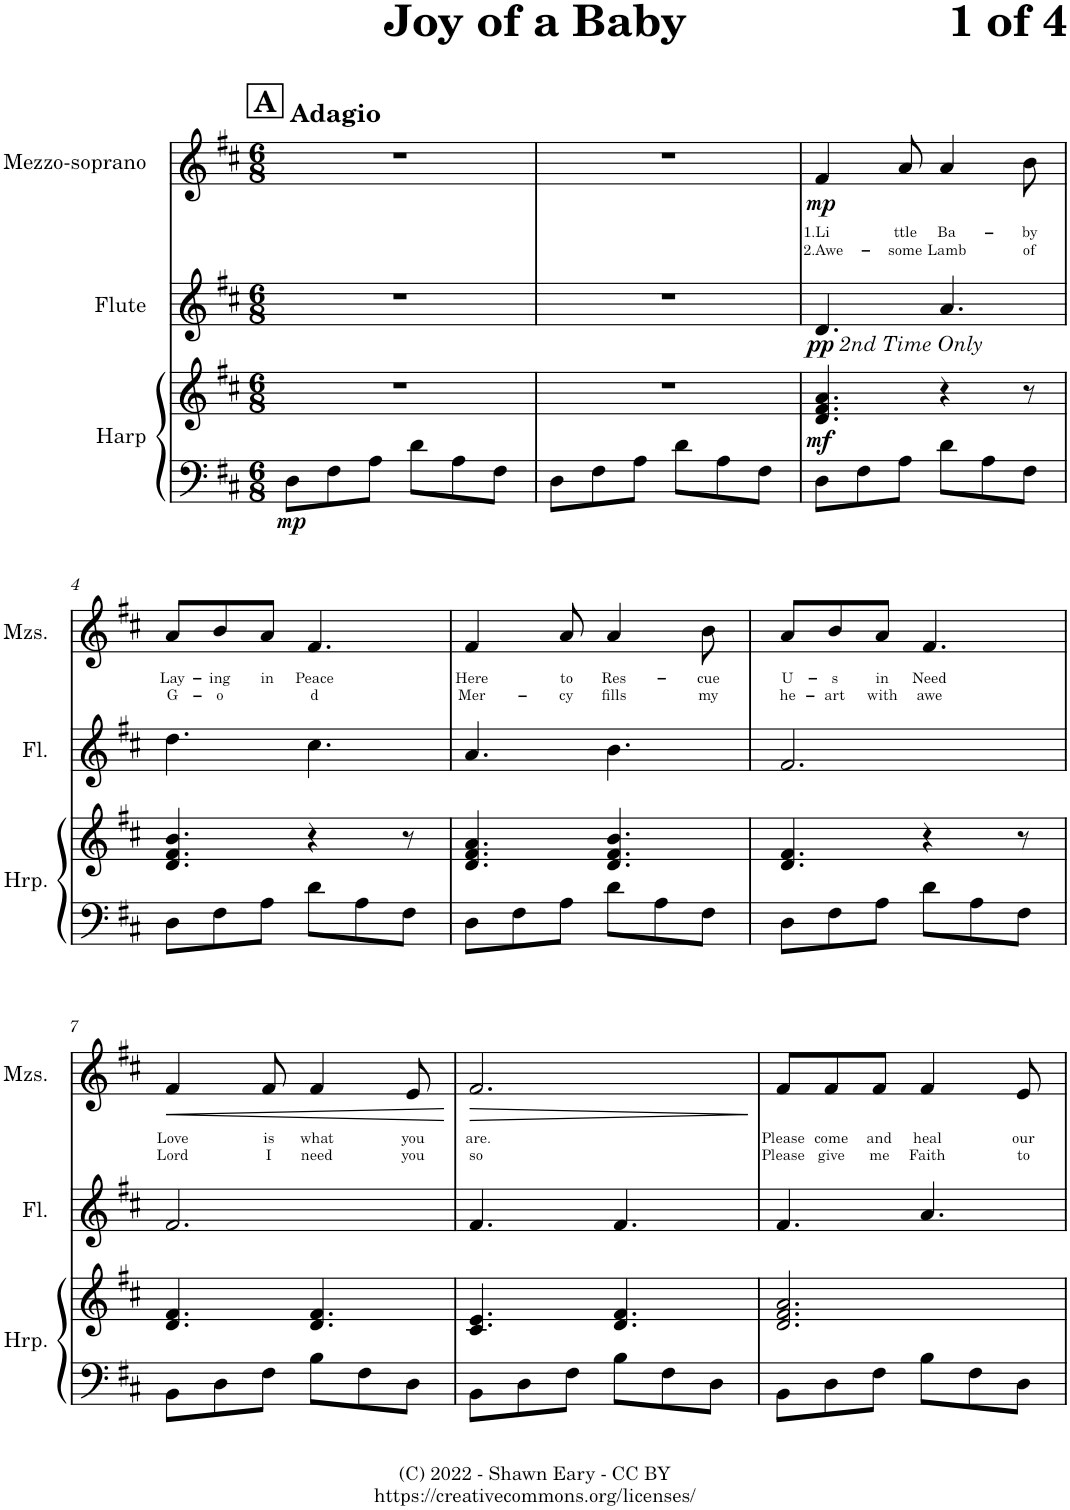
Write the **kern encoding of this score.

**kern	**kern	**dynam	**kern	**dynam	**kern	**text	**text	**dynam
*part3	*part3	*part3	*part2	*part2	*part1	*part1	*part1	*part1
*staff4	*staff3	*staff3/4	*staff2	*staff2	*staff1	*staff1	*staff1	*staff1
*I"Harp	*	*	*I"Flute	*	*I"Mezzo-soprano	*	*	*
*I'Hrp.	*	*	*I'Fl.	*	*I'Mzs.	*	*	*
*clefF4	*clefG2	*	*clefG2	*	*clefG2	*	*	*
*k[f#c#]	*k[f#c#]	*	*k[f#c#]	*	*k[f#c#]	*	*	*
*M6/8	*M6/8	*	*M6/8	*	*M6/8	*	*	*
!!LO:REH:place=s1:a:B:cj:fs=14:t=A
=1	=1	=1	=1	=1	=1	=1	=1	=1
!	!	!	!	!	!LO:TX:a:B:t=Adagio	!	!	!
!	!	!LO:DY:b=2	!	!	!	!	!	!
8D\L	2.r	mp	2.r	.	2.r	.	.	.
8F#\	.	.	.	.	.	.	.	.
8A\J	.	.	.	.	.	.	.	.
8d\L	.	.	.	.	.	.	.	.
8A\	.	.	.	.	.	.	.	.
8F#\J	.	.	.	.	.	.	.	.
=2	=2	=2	=2	=2	=2	=2	=2	=2
8D\L	2.r	.	2.r	.	2.r	.	.	.
8F#\	.	.	.	.	.	.	.	.
8A\J	.	.	.	.	.	.	.	.
8d\L	.	.	.	.	.	.	.	.
8A\	.	.	.	.	.	.	.	.
8F#\J	.	.	.	.	.	.	.	.
=3	=3	=3	=3	=3	=3	=3	=3	=3
!	!	!	!LO:TX:b:i:t=2nd Time Only	!	!	!	!	!
!	!	!LO:DY:b	!	!LO:DY:b	!	!LO:LY:b	!LO:LY:b	!LO:DY:b
8D\L	4.d/ 4.f#/ 4.a/	mf	4.d/	pp	4f#/	1.Li	2.Awe-	mp
8F#\	.	.	.	.	.	.	.	.
!	!	!	!	!	!	!LO:LY:b	!LO:LY:b	!
8A\J	.	.	.	.	8a/	ttle	-some	.
!	!	!	!	!	!	!LO:LY:b	!LO:LY:b	!
8d\L	4r	.	4.a/	.	4a/	Ba-	Lamb	.
8A\	.	.	.	.	.	.	.	.
!	!	!	!	!	!	!LO:LY:b	!LO:LY:b	!
8F#\J	8r	.	.	.	8b\	-by	of	.
!!LO:LB:g=z
=4	=4	=4	=4	=4	=4	=4	=4	=4
!	!	!	!	!	!	!LO:LY:b	!LO:LY:b	!
8D\L	4.d/ 4.f#/ 4.b/	.	4.dd\	.	8a/L	Lay-	G-	.
!	!	!	!	!	!	!LO:LY:b	!LO:LY:b	!
8F#\	.	.	.	.	8b/	-ing	-o	.
!	!	!	!	!	!	!LO:LY:b	!	!
8A\J	.	.	.	.	8a/J	in	.	.
!	!	!	!	!	!	!LO:LY:b	!LO:LY:b	!
8d\L	4r	.	4.cc#\	.	4.f#/	Peace	d	.
8A\	.	.	.	.	.	.	.	.
8F#\J	8r	.	.	.	.	.	.	.
=5	=5	=5	=5	=5	=5	=5	=5	=5
!	!	!	!	!	!	!LO:LY:b	!LO:LY:b	!
8D\L	4.d/ 4.f#/ 4.a/	.	4.a/	.	4f#/	Here	Mer-	.
8F#\	.	.	.	.	.	.	.	.
!	!	!	!	!	!	!LO:LY:b	!LO:LY:b	!
8A\J	.	.	.	.	8a/	to	-cy	.
!	!	!	!	!	!	!LO:LY:b	!LO:LY:b	!
8d\L	4.d/ 4.f#/ 4.b/	.	4.b\	.	4a/	Res-	fills	.
8A\	.	.	.	.	.	.	.	.
!	!	!	!	!	!	!LO:LY:b	!LO:LY:b	!
8F#\J	.	.	.	.	8b\	-cue	my	.
=6	=6	=6	=6	=6	=6	=6	=6	=6
!	!	!	!	!	!	!LO:LY:b	!LO:LY:b	!
8D\L	4.d/ 4.f#/	.	2.f#/	.	8a/L	U-	he-	.
!	!	!	!	!	!	!LO:LY:b	!LO:LY:b	!
8F#\	.	.	.	.	8b/	-s	-art	.
!	!	!	!	!	!	!LO:LY:b	!LO:LY:b	!
8A\J	.	.	.	.	8a/J	in	with	.
!	!	!	!	!	!	!LO:LY:b	!LO:LY:b	!
8d\L	4r	.	.	.	4.f#/	Need	awe	.
8A\	.	.	.	.	.	.	.	.
8F#\J	8r	.	.	.	.	.	.	.
!!LO:LB:g=z
=7	=7	=7	=7	=7	=7	=7	=7	=7
!	!	!	!	!	!	!LO:LY:b	!LO:LY:b	!LO:HP:b
8BB\L	4.d/ 4.f#/	.	2.f#/	.	4f#/	Love	Lord	<
8D\	.	.	.	.	.	.	.	.
!	!	!	!	!	!	!LO:LY:b	!LO:LY:b	!
8F#\J	.	.	.	.	8f#/	is	I	.
!	!	!	!	!	!	!LO:LY:b	!LO:LY:b	!
8B\L	4.d/ 4.f#/	.	.	.	4f#/	what	need	.
8F#\	.	.	.	.	.	.	.	.
!	!	!	!	!	!	!LO:LY:b	!LO:LY:b	!
8D\J	.	.	.	.	8e/	you	you	.
.	.	.	.	.	.	.	.	[
=8	=8	=8	=8	=8	=8	=8	=8	=8
!	!	!	!	!	!	!LO:LY:b	!LO:LY:b	!LO:HP:b
8BB\L	4.c#/ 4.e/	.	4.f#/	.	2.f#/	are.	so	>
8D\	.	.	.	.	.	.	.	.
8F#\J	.	.	.	.	.	.	.	.
8B\L	4.d/ 4.f#/	.	4.f#/	.	.	.	.	.
8F#\	.	.	.	.	.	.	.	.
8D\J	.	.	.	.	.	.	.	.
.	.	.	.	.	.	.	.	]
=9	=9	=9	=9	=9	=9	=9	=9	=9
!	!	!	!	!	!	!LO:LY:b	!LO:LY:b	!
8BB\L	2.d/ 2.f#/ 2.a/	.	4.f#/	.	8f#/L	Please	Please	.
!	!	!	!	!	!	!LO:LY:b	!LO:LY:b	!
8D\	.	.	.	.	8f#/	come	give	.
!	!	!	!	!	!	!LO:LY:b	!LO:LY:b	!
8F#\J	.	.	.	.	8f#/J	and	me	.
!	!	!	!	!	!	!LO:LY:b	!LO:LY:b	!
8B\L	.	.	4.a/	.	4f#/	heal	Faith	.
8F#\	.	.	.	.	.	.	.	.
!	!	!	!	!	!	!LO:LY:b	!LO:LY:b	!
8D\J	.	.	.	.	8e/	our	to	.
=	=	=	=	=	=	=	=	=
*-	*-	*-	*-	*-	*-	*-	*-	*-
